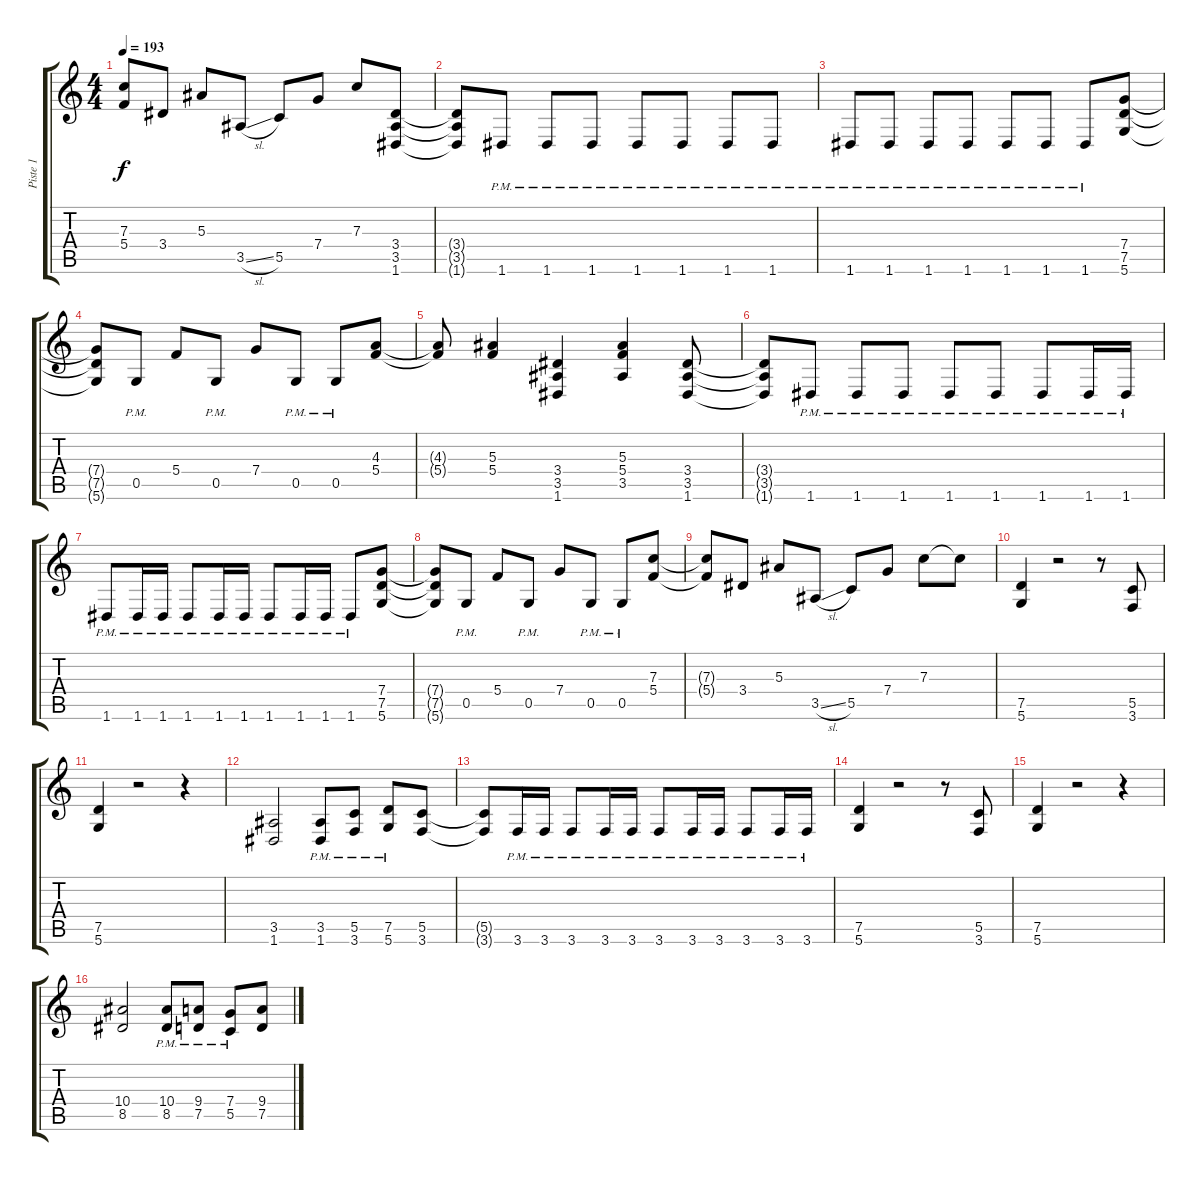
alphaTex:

\track ("Piste 1" "Piste 1") {instrument distortionguitar}
\staff {score tabs}
\tuning (D4 A3 F3 C3 G2 D2) {hide}
\ts (4 4)
\tempo 193
\clef g2
\ks c
(7.3{t} 5.4{t}).8{dy f} 3.4.8 5.3.8 3.5{sl}.8 5.5.8 7.4.8 7.3.8 (3.4 3.5 1.6).8 |
(3.4{t} 3.5{t} 1.6{t}).8 1.6{pm}.8 1.6{pm}.8 1.6{pm}.8 1.6{pm}.8 1.6{pm}.8 1.6{pm}.8 1.6{pm}.8 |
1.6{pm}.8 1.6{pm}.8 1.6{pm}.8 1.6{pm}.8 1.6{pm}.8 1.6{pm}.8 1.6{pm}.8 (7.4 7.5 5.6).8 |
(7.4{t} 7.5{t} 5.6{t}).8 0.5{pm}.8 5.4.8 0.5{pm}.8 7.4.8 0.5{pm}.8 0.5{pm}.8 (4.3 5.4).8 |
(4.3{t} 5.4{t}).8 (5.3 5.4).4 (3.4 3.5 1.6).4 (5.3 5.4 3.5).4 (3.4 3.5 1.6).8 |
(3.4{t} 3.5{t} 1.6{t}).8 1.6{pm}.8 1.6{pm}.8 1.6{pm}.8 1.6{pm}.8 1.6{pm}.8 1.6{pm}.8 1.6{pm}.16 1.6{pm}.16 |
1.6{pm}.8 1.6{pm}.16 1.6{pm}.16 1.6{pm}.8 1.6{pm}.16 1.6{pm}.16 1.6{pm}.8 1.6{pm}.16 1.6{pm}.16 1.6{pm}.8 (7.4 7.5 5.6).8 |
(7.4{t} 7.5{t} 5.6{t}).8 0.5{pm}.8 5.4.8 0.5{pm}.8 7.4.8 0.5{pm}.8 0.5{pm}.8 (7.3 5.4).8 |
(7.3{t} 5.4{t}).8 3.4.8 5.3.8 3.5{sl}.8 5.5.8 7.4.8 7.3.8 7.3{t}.8 |
(7.5 5.6).4 r.2 r.8 (5.5 3.6).8 |
(7.5 5.6).4 r.2 r.4 |
(3.5 1.6).2 (3.5{pm} 1.6{pm}).8 (5.5{pm} 3.6{pm}).8 (7.5{pm} 5.6{pm}).8 (5.5 3.6).8 |
(5.5{t} 3.6{t}).8 3.6{pm}.16 3.6{pm}.16 3.6{pm}.8 3.6{pm}.16 3.6{pm}.16 3.6{pm}.8 3.6{pm}.16 3.6{pm}.16 3.6{pm}.8 3.6{pm}.16 3.6{pm}.16 |
(7.5 5.6).4 r.2 r.8 (5.5 3.6).8 |
(7.5 5.6).4 r.2 r.4 |
(10.4 8.5).2 (10.4{pm} 8.5{pm}).8 (9.4{pm} 7.5{pm}).8 (7.4{pm} 5.5{pm}).8 (9.4 7.5).8
